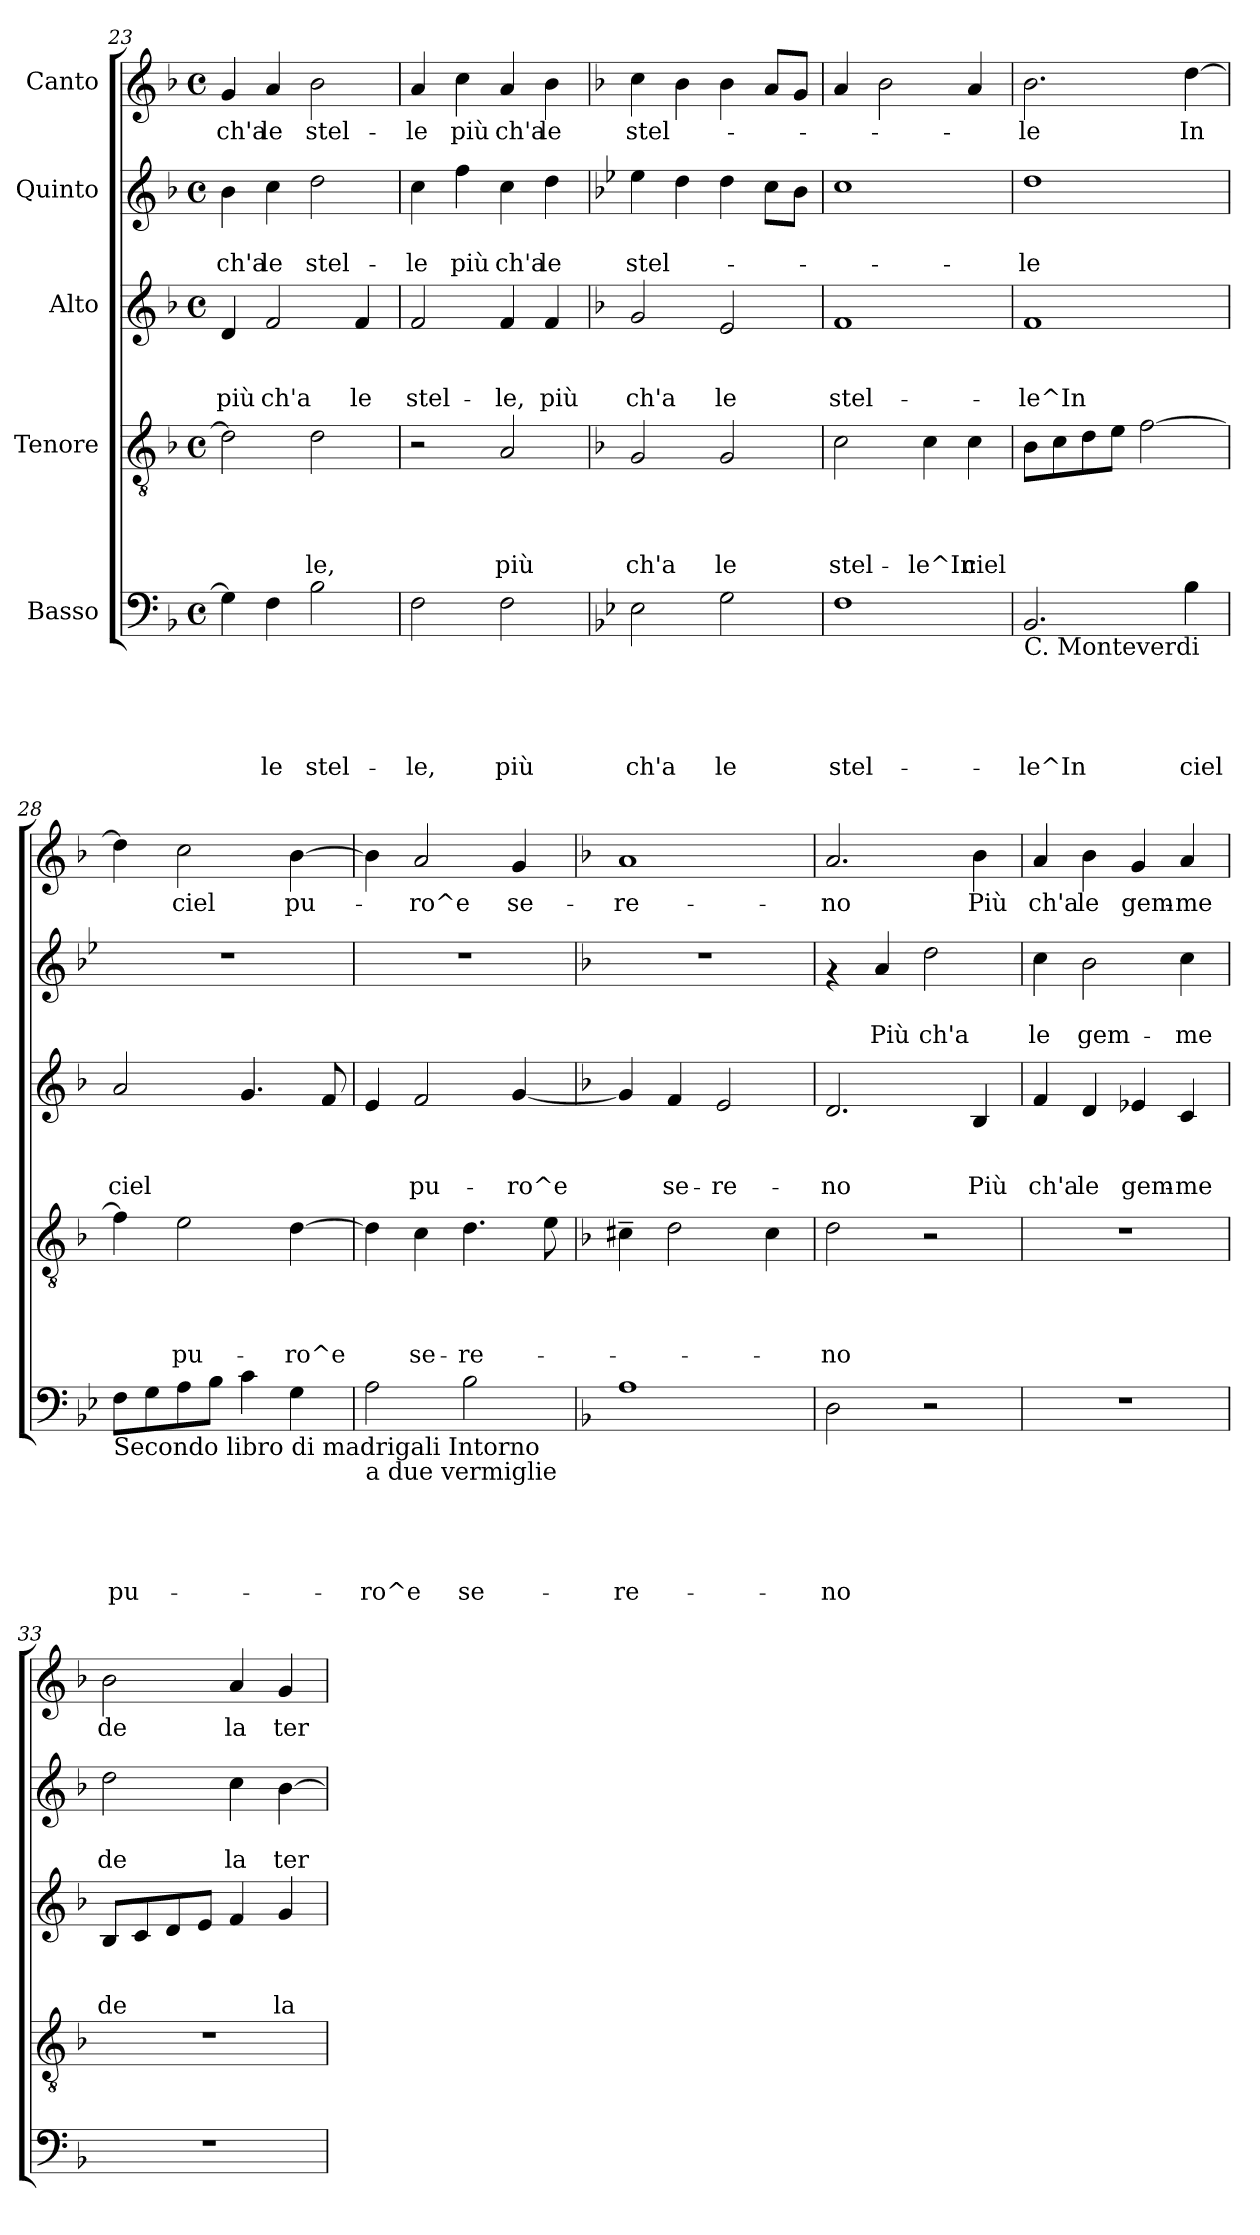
**kern	**text	**text	**text	**text	**text	**kern	**text	**text	**text	**text	**kern	**text	**text	**text	**kern	**text	**text	**kern	**text
*part5	*part5	*part5	*part5	*part5	*part5	*part4	*part4	*part4	*part4	*part4	*part3	*part3	*part3	*part3	*part2	*part2	*part2	*part1	*part1
*staff5	*staff5	*staff5	*staff5	*staff5	*staff5	*staff4	*staff4	*staff4	*staff4	*staff4	*staff3	*staff3	*staff3	*staff3	*staff2	*staff2	*staff2	*staff1	*staff1
*I"Basso	*	*	*	*	*	*I"Tenore	*	*	*	*	*I"Alto	*	*	*	*I"Quinto	*	*	*I"Canto	*
*clefF4	*	*	*	*	*	*clefGv2	*	*	*	*	*clefG2	*	*	*	*clefG2	*	*	*clefG2	*
*k[b-]	*	*	*	*	*	*k[b-]	*	*	*	*	*k[b-]	*	*	*	*k[b-]	*	*	*k[b-]	*
*F:	*	*	*	*	*	*F:	*	*	*	*	*F:	*	*	*	*F:	*	*	*F:	*
*M4/4	*	*	*	*	*	*M4/4	*	*	*	*	*M4/4	*	*	*	*M4/4	*	*	*M4/4	*
*met(c)	*	*	*	*	*	*met(c)	*	*	*	*	*met(c)	*	*	*	*met(c)	*	*	*met(c)	*
=23	=23	=23	=23	=23	=23	=23	=23	=23	=23	=23	=23	=23	=23	=23	=23	=23	=23	=23	=23
!	!	!	!	!	!	!	!	!	!	!	!	!	!	!LO:LY:b	!	!	!LO:LY:b	!	!LO:LY:b
4G\]	.	.	.	.	.	2d\]	.	.	.	.	4d/	.	.	più	4b-\	.	ch'a	4g/	ch'a
!	!	!	!	!	!LO:LY:b	!	!	!	!	!	!	!	!	!LO:LY:b	!	!	!LO:LY:b	!	!LO:LY:b
4F\	.	.	.	.	le	.	.	.	.	.	2f/	.	.	ch'a	4cc\	.	le	4a/	le
!	!	!	!	!	!LO:LY:b	!	!	!	!	!LO:LY:b	!	!	!	!	!	!	!LO:LY:b	!	!LO:LY:b
2B-\	.	.	.	.	stel-	2d\	.	.	.	-le,	.	.	.	.	2dd\	.	stel-	2b-\	stel-
!	!	!	!	!	!	!	!	!	!	!	!	!	!	!LO:LY:b	!	!	!	!	!
.	.	.	.	.	.	.	.	.	.	.	4f/	.	.	le	.	.	.	.	.
=24	=24	=24	=24	=24	=24	=24	=24	=24	=24	=24	=24	=24	=24	=24	=24	=24	=24	=24	=24
!	!	!	!	!	!LO:LY:b	!	!	!	!	!	!	!	!	!LO:LY:b	!	!	!LO:LY:b	!	!LO:LY:b
2F\	.	.	.	.	-le,	2r	.	.	.	.	2f/	.	.	stel-	4cc\	.	-le	4a/	-le
!	!	!	!	!	!	!	!	!	!	!	!	!	!	!	!	!	!LO:LY:b	!	!LO:LY:b
.	.	.	.	.	.	.	.	.	.	.	.	.	.	.	4ff\	.	più	4cc\	più
!	!	!	!	!	!LO:LY:b	!	!	!	!	!LO:LY:b	!	!	!	!LO:LY:b	!	!	!LO:LY:b	!	!LO:LY:b
2F\	.	.	.	.	più	2A/	.	.	.	più	4f/	.	.	-le,	4cc\	.	ch'a	4a/	ch'a
!	!	!	!	!	!	!	!	!	!	!	!	!	!	!LO:LY:b	!	!	!LO:LY:b	!	!LO:LY:b
.	.	.	.	.	.	.	.	.	.	.	4f/	.	.	più	4dd\	.	le	4b-\	le
!!LO:PB:g=z
=25	=25	=25	=25	=25	=25	=25	=25	=25	=25	=25	=25	=25	=25	=25	=25	=25	=25	=25	=25
*k[b-e-]	*	*	*	*	*	*	*	*	*	*	*	*	*	*	*k[b-e-]	*	*	*	*
*B-:	*	*	*	*	*	*	*	*	*	*	*	*	*	*	*B-:	*	*	*	*
!	!	!	!	!	!LO:LY:b	!	!	!	!	!LO:LY:b	!	!	!	!LO:LY:b	!	!	!LO:LY:b	!	!LO:LY:b
2E-\	.	.	.	.	ch'a	2G/	.	.	.	ch'a	2g/	.	.	ch'a	4ee-\	.	stel-	4cc\	stel-
.	.	.	.	.	.	.	.	.	.	.	.	.	.	.	4dd\	.	.	4b-\	.
!	!	!	!	!	!LO:LY:b	!	!	!	!	!LO:LY:b	!	!	!	!LO:LY:b	!	!	!	!	!
2G\	.	.	.	.	le	2G/	.	.	.	le	2e/	.	.	le	4dd\	.	.	4b-\	.
.	.	.	.	.	.	.	.	.	.	.	.	.	.	.	8cc\L	.	.	8a/L	.
.	.	.	.	.	.	.	.	.	.	.	.	.	.	.	8b-\J	.	.	8g/J	.
=26	=26	=26	=26	=26	=26	=26	=26	=26	=26	=26	=26	=26	=26	=26	=26	=26	=26	=26	=26
!	!	!	!	!	!LO:LY:b	!	!	!	!	!LO:LY:b	!	!	!	!LO:LY:b	!	!	!	!	!
1F	.	.	.	.	stel-	2c\	.	.	.	stel-	1f	.	.	stel-	1cc	.	.	4a/	.
.	.	.	.	.	.	.	.	.	.	.	.	.	.	.	.	.	.	2b-\	.
!	!	!	!	!	!	!	!	!	!	!LO:LY:b	!	!	!	!	!	!	!	!	!
.	.	.	.	.	.	4c\	.	.	.	-le^In	.	.	.	.	.	.	.	.	.
!	!	!	!	!	!	!	!	!	!	!LO:LY:b	!	!	!	!	!	!	!	!	!
.	.	.	.	.	.	4c\	.	.	.	ciel	.	.	.	.	.	.	.	4a/	.
=27	=27	=27	=27	=27	=27	=27	=27	=27	=27	=27	=27	=27	=27	=27	=27	=27	=27	=27	=27
!LO:TX:b:t=C. Monteverdi	!	!	!	!	!	!	!	!	!	!	!	!	!	!	!	!	!	!	!
!	!	!	!	!	!LO:LY:b	!	!	!	!	!	!	!	!	!LO:LY:b	!	!	!LO:LY:b	!	!LO:LY:b
2.BB-/	.	.	.	.	-le^In	8B-\L	.	.	.	.	1f	.	.	-le^In	1dd	.	-le	2.b-\	-le
.	.	.	.	.	.	8c\	.	.	.	.	.	.	.	.	.	.	.	.	.
.	.	.	.	.	.	8d\	.	.	.	.	.	.	.	.	.	.	.	.	.
.	.	.	.	.	.	8e\J	.	.	.	.	.	.	.	.	.	.	.	.	.
.	.	.	.	.	.	[>2f\	.	.	.	.	.	.	.	.	.	.	.	.	.
!	!	!	!	!	!LO:LY:b	!	!	!	!	!	!	!	!	!	!	!	!	!	!LO:LY:b
4B-\	.	.	.	.	ciel	.	.	.	.	.	.	.	.	.	.	.	.	[>4dd\	In
=28	=28	=28	=28	=28	=28	=28	=28	=28	=28	=28	=28	=28	=28	=28	=28	=28	=28	=28	=28
!LO:TX:b:t=Secondo libro di madrigali Intorno	!	!	!	!	!	!	!	!	!	!	!	!	!	!	!	!	!	!	!
!	!	!	!	!	!LO:LY:b	!	!	!	!	!	!	!	!	!LO:LY:b	!	!	!	!	!
8F\L	.	.	.	.	pu-	4f\]	.	.	.	.	2a/	.	.	ciel	1r	.	.	4dd\]	.
8G\	.	.	.	.	.	.	.	.	.	.	.	.	.	.	.	.	.	.	.
!	!	!	!	!	!	!	!	!	!	!LO:LY:b	!	!	!	!	!	!	!	!	!LO:LY:b
8A\	.	.	.	.	.	2e\	.	.	.	pu-	.	.	.	.	.	.	.	2cc\	ciel
8B-\J	.	.	.	.	.	.	.	.	.	.	.	.	.	.	.	.	.	.	.
4c\	.	.	.	.	.	.	.	.	.	.	4.g/	.	.	.	.	.	.	.	.
!	!	!	!	!	!	!	!	!	!	!LO:LY:b	!	!	!	!	!	!	!	!	!LO:LY:b
4G\	.	.	.	.	.	[>4d\	.	.	.	-ro^e	.	.	.	.	.	.	.	[>4b-\	pu-
.	.	.	.	.	.	.	.	.	.	.	8f/	.	.	.	.	.	.	.	.
=29	=29	=29	=29	=29	=29	=29	=29	=29	=29	=29	=29	=29	=29	=29	=29	=29	=29	=29	=29
!LO:TX:b:t=a due vermiglie	!	!	!	!	!	!	!	!	!	!	!	!	!	!	!	!	!	!	!
!	!	!	!	!	!LO:LY:b	!	!	!	!	!	!	!	!	!	!	!	!	!	!
2A\	.	.	.	.	-ro^e	4d\]	.	.	.	.	4e/	.	.	.	1r	.	.	4b-\]	.
!	!	!	!	!	!	!	!	!	!	!LO:LY:b	!	!	!	!LO:LY:b	!	!	!	!	!LO:LY:b
.	.	.	.	.	.	4c\	.	.	.	se-	2f/	.	.	pu-	.	.	.	2a/	-ro^e
!	!	!	!	!	!LO:LY:b	!	!	!	!	!LO:LY:b	!	!	!	!	!	!	!	!	!
2B-\	.	.	.	.	se-	4.d\	.	.	.	-re-	.	.	.	.	.	.	.	.	.
!	!	!	!	!	!	!	!	!	!	!	!	!	!	!LO:LY:b	!	!	!	!	!LO:LY:b
.	.	.	.	.	.	.	.	.	.	.	[>4g/	.	.	-ro^e	.	.	.	4g/	se-
.	.	.	.	.	.	8e\	.	.	.	.	.	.	.	.	.	.	.	.	.
!!LO:PB:g=z
=30	=30	=30	=30	=30	=30	=30	=30	=30	=30	=30	=30	=30	=30	=30	=30	=30	=30	=30	=30
*k[b-]	*	*	*	*	*	*	*	*	*	*	*	*	*	*	*k[b-]	*	*	*	*
*F:	*	*	*	*	*	*	*	*	*	*	*	*	*	*	*F:	*	*	*	*
!	!	!	!	!	!LO:LY:b	!	!	!	!	!	!	!	!	!	!	!	!	!	!LO:LY:b
1A	.	.	.	.	-re-	4c#X~>\	.	.	.	.	4g/]	.	.	.	1r	.	.	1a	-re-
!	!	!	!	!	!	!	!	!	!	!	!	!	!	!LO:LY:b	!	!	!	!	!
.	.	.	.	.	.	2d\	.	.	.	.	4f/	.	.	se-	.	.	.	.	.
!	!	!	!	!	!	!	!	!	!	!	!	!	!	!LO:LY:b	!	!	!	!	!
.	.	.	.	.	.	.	.	.	.	.	2e/	.	.	-re-	.	.	.	.	.
.	.	.	.	.	.	4c#\	.	.	.	.	.	.	.	.	.	.	.	.	.
=31	=31	=31	=31	=31	=31	=31	=31	=31	=31	=31	=31	=31	=31	=31	=31	=31	=31	=31	=31
!	!	!	!	!	!LO:LY:b	!	!	!	!	!LO:LY:b	!	!	!	!LO:LY:b	!	!	!	!	!LO:LY:b
2D\	.	.	.	.	-no	2d\	.	.	.	-no	2.d/	.	.	-no	4rf	.	.	2.a/	-no
!	!	!	!	!	!	!	!	!	!	!	!	!	!	!	!	!	!LO:LY:b	!	!
.	.	.	.	.	.	.	.	.	.	.	.	.	.	.	4a/	.	Più	.	.
!	!	!	!	!	!	!	!	!	!	!	!	!	!	!	!	!	!LO:LY:b	!	!
2r	.	.	.	.	.	2r	.	.	.	.	.	.	.	.	2dd\	.	ch'a	.	.
!	!	!	!	!	!	!	!	!	!	!	!	!	!	!LO:LY:b	!	!	!	!	!LO:LY:b
.	.	.	.	.	.	.	.	.	.	.	4B-/	.	.	Più	.	.	.	4b-\	Più
=32	=32	=32	=32	=32	=32	=32	=32	=32	=32	=32	=32	=32	=32	=32	=32	=32	=32	=32	=32
!	!	!	!	!	!	!	!	!	!	!	!	!	!	!LO:LY:b	!	!	!LO:LY:b	!	!LO:LY:b
1r	.	.	.	.	.	1r	.	.	.	.	4f/	.	.	ch'a	4cc\	.	le	4a/	ch'a
!	!	!	!	!	!	!	!	!	!	!	!	!	!	!LO:LY:b	!	!	!LO:LY:b	!	!LO:LY:b
.	.	.	.	.	.	.	.	.	.	.	4d/	.	.	le	2b-\	.	gem-	4b-\	le
!	!	!	!	!	!	!	!	!	!	!	!	!	!	!LO:LY:b	!	!	!	!	!LO:LY:b
.	.	.	.	.	.	.	.	.	.	.	4e-X/	.	.	gem-	.	.	.	4g/	gem-
!	!	!	!	!	!	!	!	!	!	!	!	!	!	!LO:LY:b	!	!	!LO:LY:b	!	!LO:LY:b
.	.	.	.	.	.	.	.	.	.	.	4c/	.	.	-me	4cc\	.	-me	4a/	-me
=33	=33	=33	=33	=33	=33	=33	=33	=33	=33	=33	=33	=33	=33	=33	=33	=33	=33	=33	=33
!	!	!	!	!	!	!	!	!	!	!	!	!	!	!LO:LY:b	!	!	!LO:LY:b	!	!LO:LY:b
1r	.	.	.	.	.	1r	.	.	.	.	8B-/L	.	.	de	2dd\	.	de	2b-\	de
.	.	.	.	.	.	.	.	.	.	.	8c/	.	.	.	.	.	.	.	.
.	.	.	.	.	.	.	.	.	.	.	8d/	.	.	.	.	.	.	.	.
.	.	.	.	.	.	.	.	.	.	.	8e/J	.	.	.	.	.	.	.	.
!	!	!	!	!	!	!	!	!	!	!	!	!	!	!	!	!	!LO:LY:b	!	!LO:LY:b
.	.	.	.	.	.	.	.	.	.	.	4f/	.	.	.	4cc\	.	la	4a/	la
!	!	!	!	!	!	!	!	!	!	!	!	!	!	!LO:LY:b	!	!	!LO:LY:b	!	!LO:LY:b
.	.	.	.	.	.	.	.	.	.	.	4g/	.	.	la	[>4b-\	.	ter-	4g/	ter-
=	=	=	=	=	=	=	=	=	=	=	=	=	=	=	=	=	=	=	=
*-	*-	*-	*-	*-	*-	*-	*-	*-	*-	*-	*-	*-	*-	*-	*-	*-	*-	*-	*-
